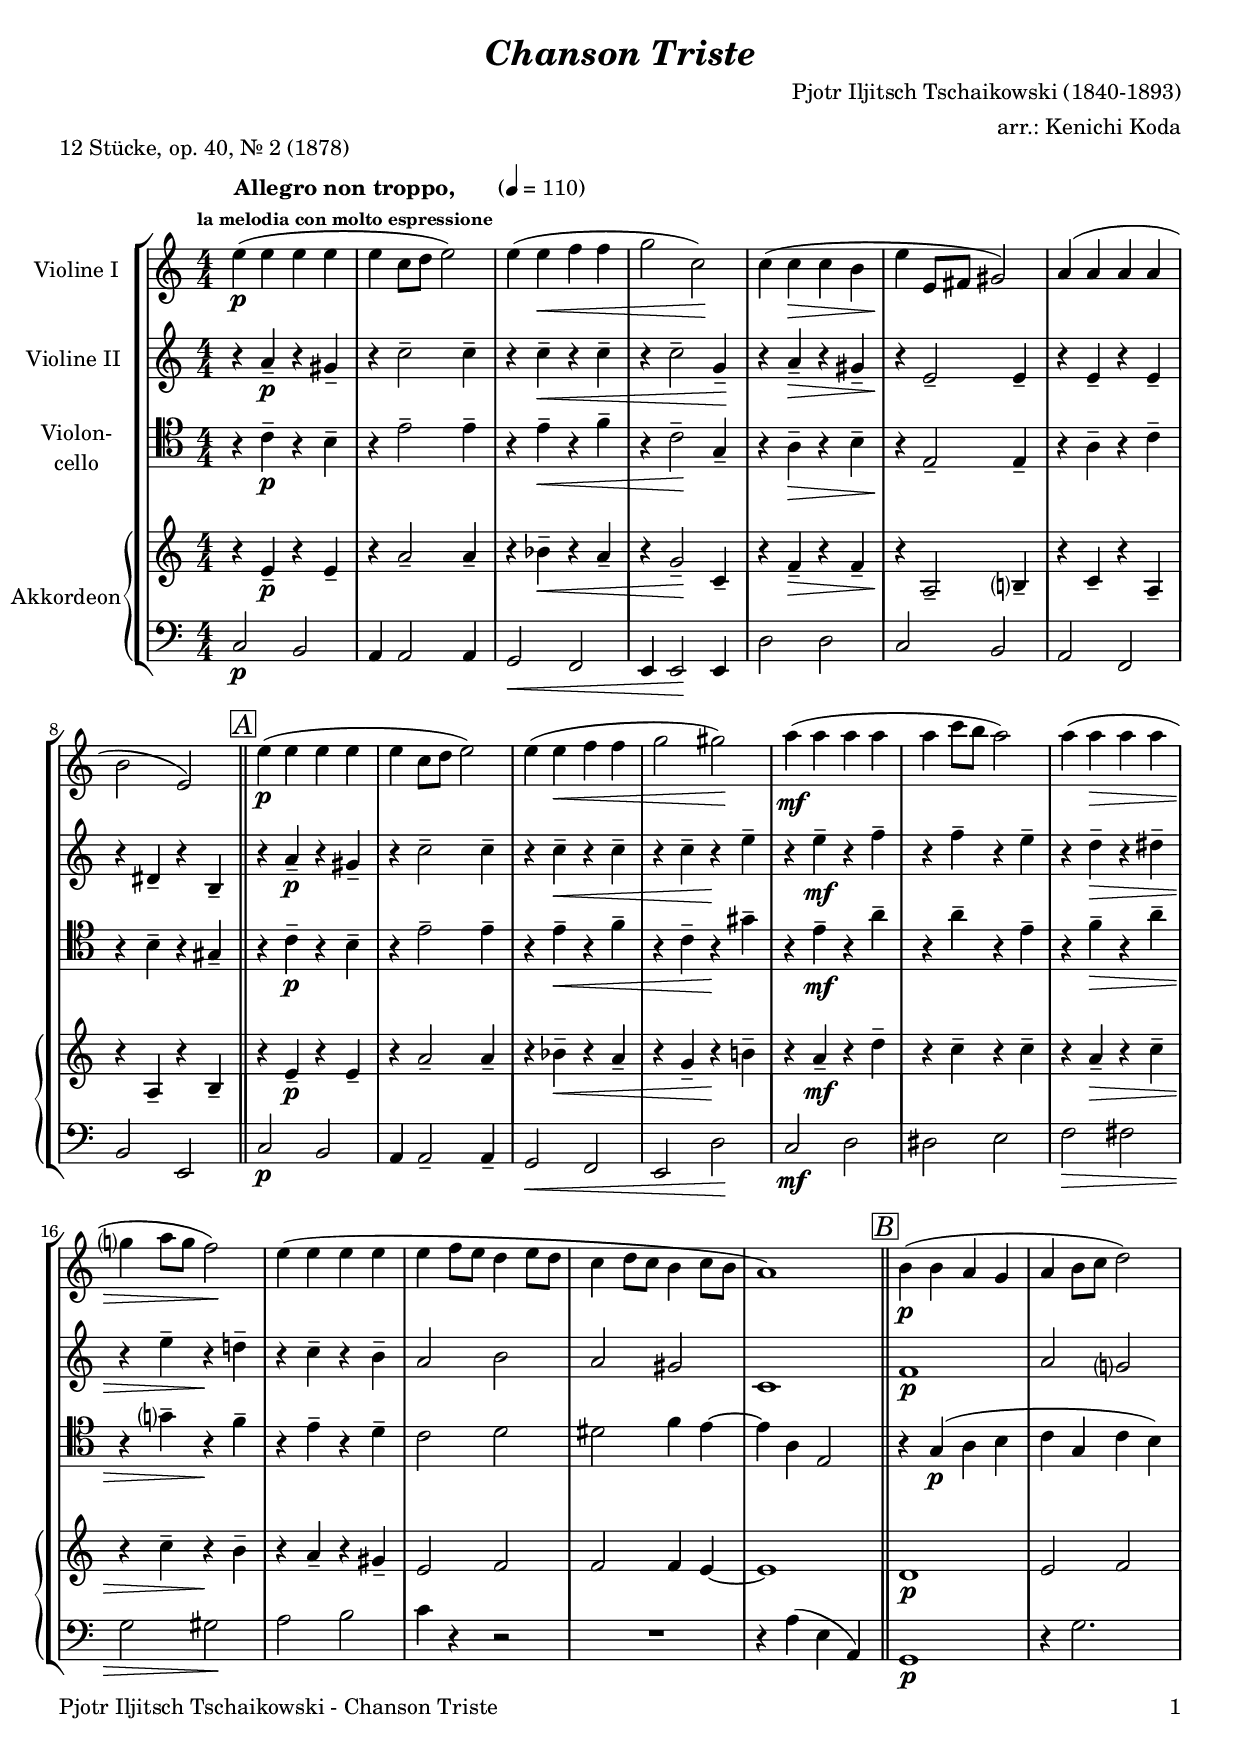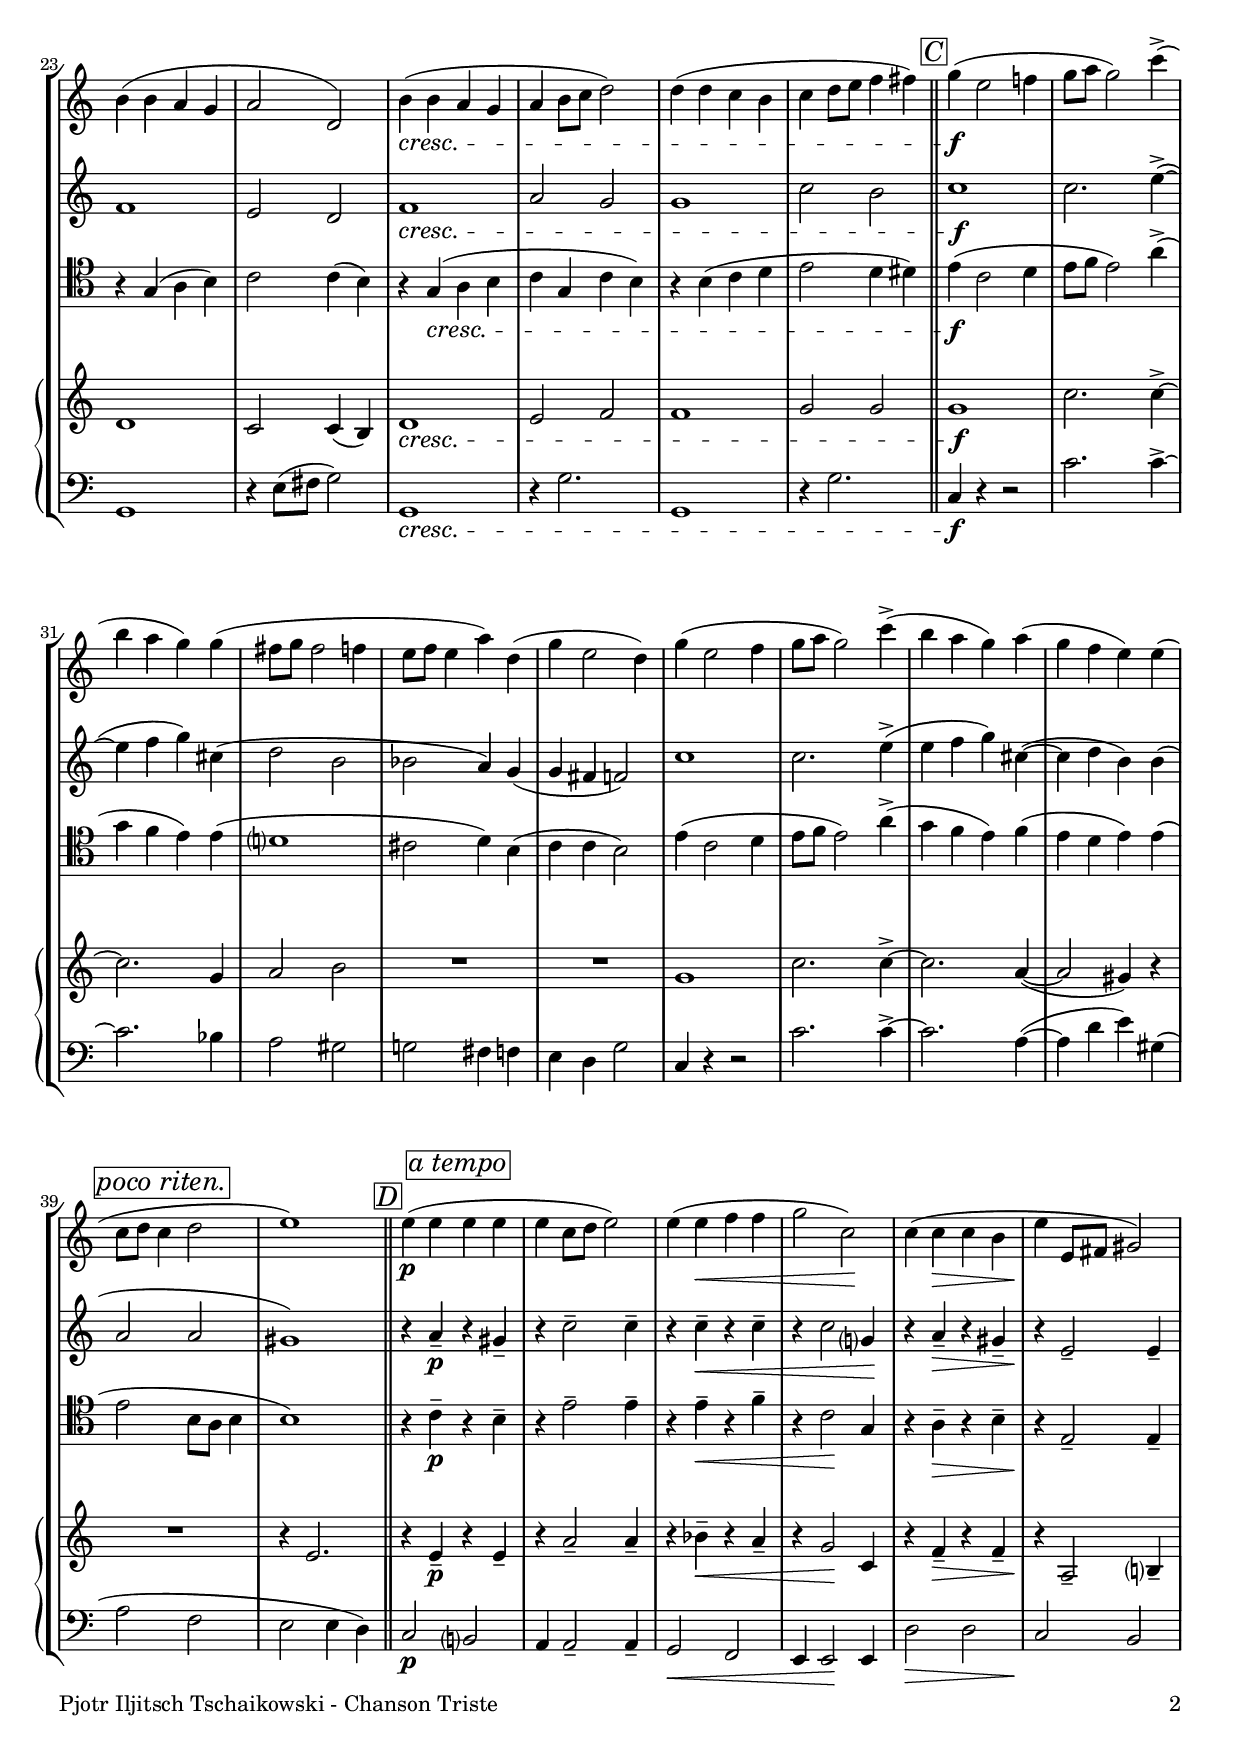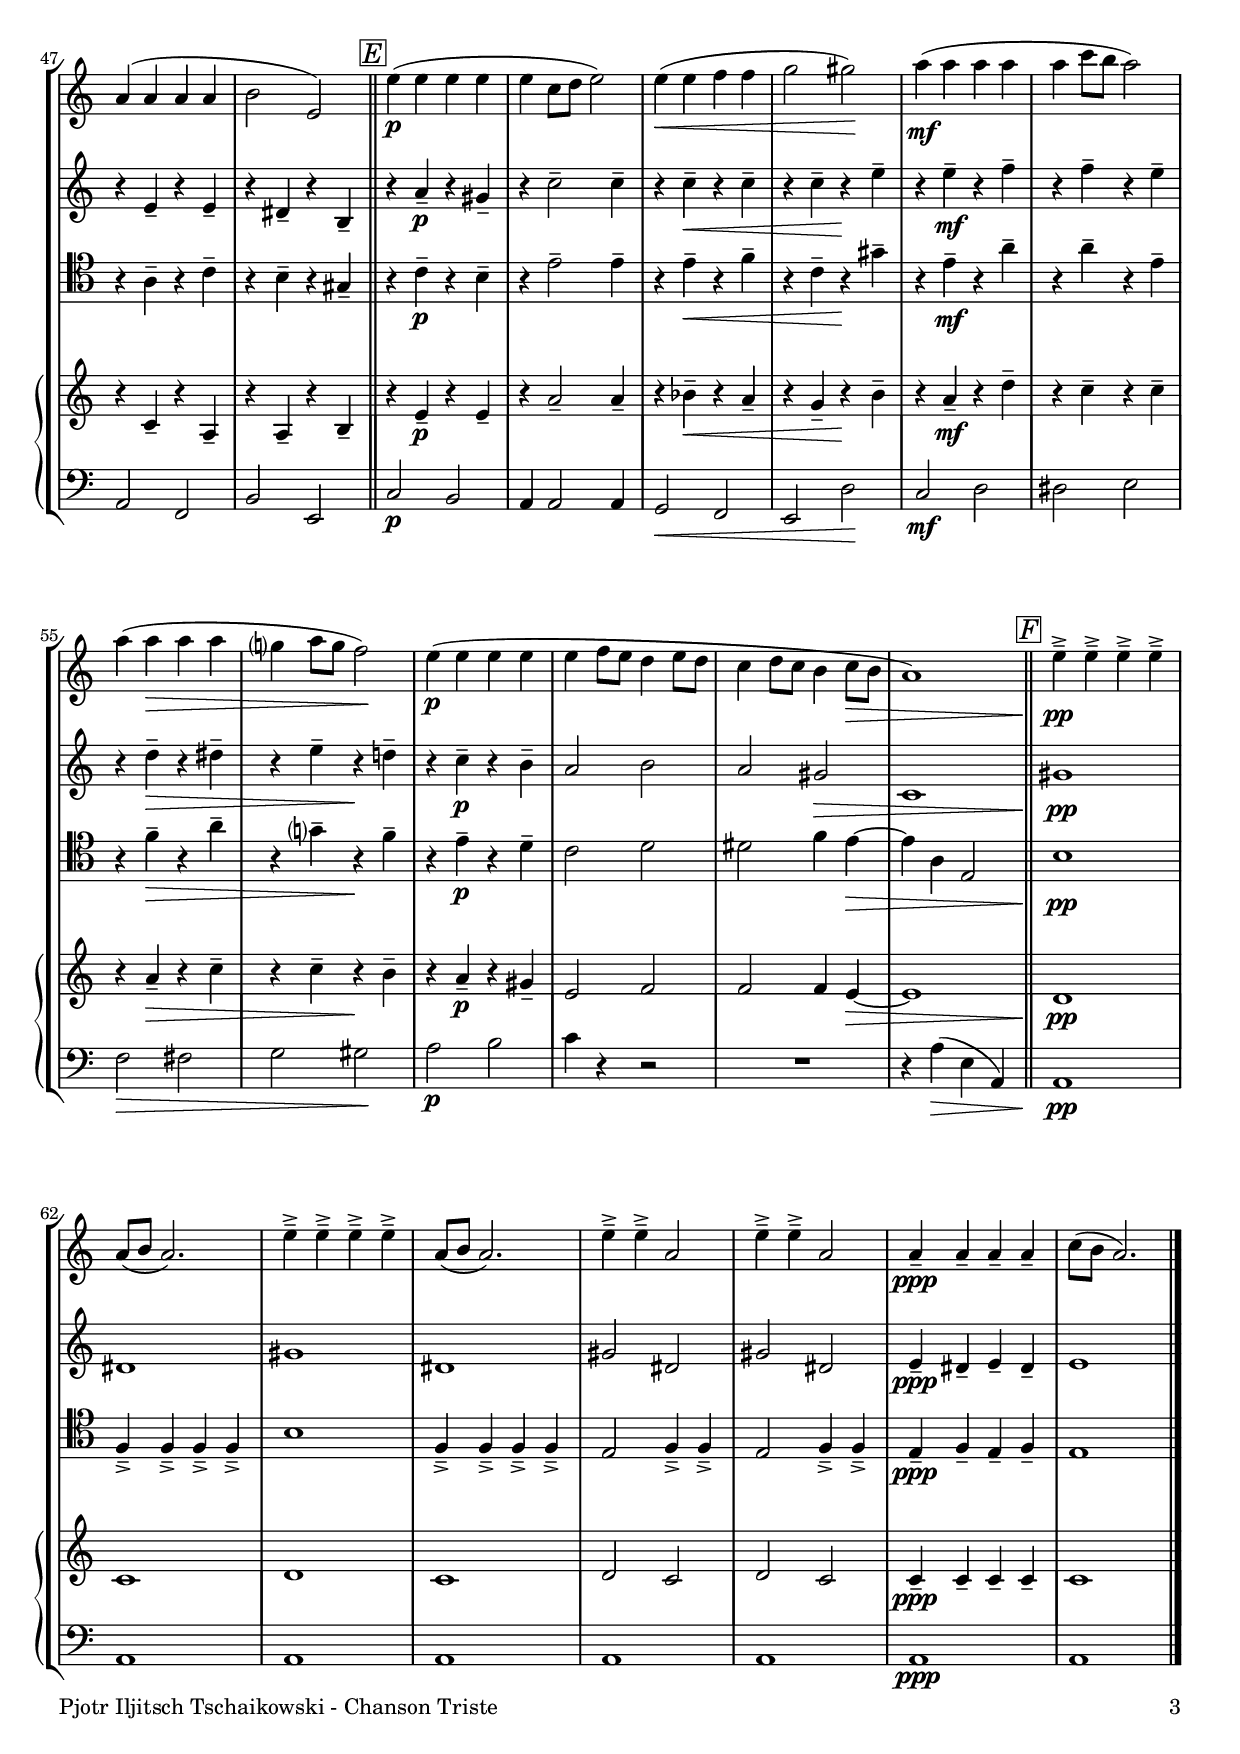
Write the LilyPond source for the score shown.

\version "2.24.3"
\include "deutsch.ly"

#(set-global-staff-size 19)

\header {
  title       = \markup \bold \italic "Chanson Triste"
  composer    = "Pjotr Iljitsch Tschaikowski (1840-1893)"
  arranger    = "arr.: Kenichi Koda"
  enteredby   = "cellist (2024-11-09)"
  piece       = "12 Stücke, op. 40, Nr. 2 (1878)"
}

voiceconsts = {
  \key a \minor
  \time 4/4
  \numericTimeSignature
  \compressEmptyMeasures
% Set default beaming for all staves
%  \set Timing.beamExceptions = #'()
%  \set Timing.baseMoment     = #(ly:make-moment 1 4)
%  \set Timing.beatStructure  = #'(1 1 1)
  \tempo \markup \center-column {
    "Allegro non troppo,"
    \tiny "la melodia con molto espressione"
  } 4=110
}

mipz = "pizzicato strings"
mivl = "violin"
miba = "cello"
% mikl = "bright acoustic"
% mikl = "church organ"
mikl = "concertina"

atem = \mark \markup \box \italic "a tempo"
pori = \mark \markup \box \italic "poco riten."

boxa = { \bar "||" \mark \markup \box \italic "A" }
boxb = { \bar "||" \mark \markup \box \italic "B" }
boxc = { \bar "||" \mark \markup \box \italic "C" }
boxd = { \bar "||" \mark \markup \box \italic "D" }
boxe = { \bar "||" \mark \markup \box \italic "E" }
boxf = { \bar "||" \mark \markup \box \italic "F" }

va = \relative c'' {
  \voiceconsts

  e4(\p e e e
  e c8 d e2)
  e4( e\< f f
  g2 c,)\!
  c4( c\> c h

  e\! e,8 fis gis2)
  a4( a a a
  h2 e,) \boxa
  e'4(\p e e e
  e c8 d e2)

  e4( e\< f f
  g2 gis)\!
  a4(\mf a a a
  a c8 h a2)
  a4( a\> a a

  g? a8 g f2)\!
  e4( e e e
  e f8 e d4 e8 d
  c4 d8 c h4 c8 h
  a1) \boxb

  h4(\p h a g
  a h8 c d2)
  h4( h a g
  a2 d,)
  h'4(\cresc h a g

  a h8 c d2)
  d4( d c h
  c d8 e f4 fis) \boxc
  g(\f e2 f!4
  g8 a g2) c4(->

  h a g) g(
  fis8 g fis2 f4
  e8 f e4 a) d,(
  g e2 d4)
  g( e2 f4

  g8 a g2) c4(->
  h a g) a(
  g f e) e( \pori
  c8 d c4 d2
  e1) \boxd
  e4(\p e \atem e e
  e c8 d e2)
  e4( e\< f f
  g2 c,)\!
  c4( c\> c h

  e\! e,8 fis gis2)
  a4( a a a
  h2 e,) \boxe
  e'4(\p e e e
  e c8 d e2)

  e4(\< e f f
  g2 gis)\!
  a4(\mf a a a
  a c8 h a2)
  a4( a\> a a

  g? a8 g f2)\!
  e4(\p e e e
  e f8 e d4 e8 d
  c4 d8 c h4 c8\> h
  a1) \boxf

  e'4--->\!\pp e---> e---> e--->
  a,8( h a2.)
  e'4---> e---> e---> e--->
  a,8( h a2.)

  e'4---> e---> a,2
  e'4---> e---> a,2
  a4--\ppp a-- a-- a--
  c8( h a2.) \bar "|."
}

vb = \relative c'' {
  \voiceconsts

  r4 a--\p r gis--
  r c2-- c4--
  r c--\< r c--
  r c2-- g4--\!
  r a--\> r gis--

  r\! e2-- e4--
  r e-- r e--
  r dis-- r h-- \boxa
  r a'--\p r gis--
  r c2-- c4--

  r c--\< r c--
  r c-- r\! e--
  r e--\mf r f--
  r f-- r e--
  r d--\> r dis--

  r e-- r\! d!--
  r c-- r h--
  a2 h
  a gis
  c,1 \boxb
  f\p

  a2 g?
  f1
  e2 d
  f1\cresc
  a2 g
  g1
  c2 h \boxc

  c1\f
  c2. e4(~->
  e f g) cis,(
  d2 h
  b a4) g(
  g fis f2)

  c'1
  c2. e4(->
  e f g) cis,(~
  cis d h) h( \pori
  a2 a
  gis1) \boxd

  r4 a--\p \atem r gis--
  r c2-- c4--
  r c--\< r c--
  r c2 g?4\!
  r a--\> r gis--

  r\! e2-- e4--
  r e-- r e--
  r dis-- r h-- \boxe
  r a'--\p r gis--
  r c2-- c4--

  r c--\< r c--
  r c-- r\! e--
  r e--\mf r f--
  r f-- r e--
  r d--\> r dis--

  r e-- r\! d!--
  r c--\p r h--
  a2 h
  a gis\>
  c,1 \boxf
  gis'\!\pp

  dis
  gis
  dis
  gis2 dis
  gis dis
  e4--\ppp dis-- e-- dis--
  e1 \bar "|."
}

vc = \relative c' {
  \voiceconsts
  \clef "tenor"
  
  r4 c--\p r h--
  r e2-- e4--
  r e--\< r f--
  r c2--\! g4--
  r a--\> r h--

  r\! e,2-- e4--
  r a-- r c--
  r h-- r gis-- \boxa
  r c--\p r h--
  r e2-- e4--

  r e--\< r f--
  r c-- r\! gis'--
  r e--\mf r a--
  r a-- r e--
  r f--\> r a--

  r g?-- r\! f--
  r e-- r d--
  c2 d
  dis f4 e~
  e a, e2 \boxb

  r4 g(\p a h
  c g c h)
  r g( a h)
  c2 c4( h)
  r g(\cresc a h

  c g c h)
  r h( c d
  e2 d4 dis) \boxc
  e(\f c2 d4
  e8 f e2) a4(->

  g f e) e(
  d?1
  cis2 d4) h(
  c c h2)
  e4( c2 d4
  e8 f e2) a4(->

  g f e) f(
  e d e) e( \pori
  e2 h8 a h4
  h1) \boxd
  r4 c--\p \atem r h--

  r e2-- e4--
  r e--\< r f--
  r c2\! g4
  r a--\> r h--
  r\! e,2-- e4--

  r a-- r c--
  r h-- r gis-- \boxe
  r c--\p r h--
  r e2-- e4--
  r e--\< r f--

  r c-- r\! gis'--
  r e--\mf r a--
  r a-- r e--
  r f--\> r a--
  r g?-- r\! f--

  r e--\p r d--
  c2 d
  dis f4 e~\>
  e a, e2 \boxf
  h'1\!\pp
  f4---> f---> f---> f--->

  h1
  f4---> f---> f---> f--->
  e2 f4---> f--->
  e2 f4---> f--->
  e--\ppp f-- e-- f--
  e1 \bar "|."
}

vd = \relative c' {
  \voiceconsts

  r4 e--\p r e--
  r a2-- a4--
  r b--\< r a--
  r g2--\! c,4--
  r f--\> r f--

  r\! a,2-- h?4--
  r c-- r a--
  r a-- r h-- \boxa
  r e--\p r e--
  r a2-- a4--

  r b--\< r a--
  r g-- r\! h!--
  r a--\mf r d--
  r c-- r c--
  r a--\> r c--

  r c-- r\! h--
  r a-- r gis--
  e2 f
  f f4 e~
  e1 \boxb
  d\p

  e2 f
  d1
  c2 c4( h)
  d1\cresc
  e2 f
  f1 g2 g \boxc
  g1\f
  c2. c4~->
  c2. g4
  a2 h
  R1*2
  g1
  c2. c4~->

  c2. a4(~
  a2 gis4) r \pori
  R1
  r4 e2. \boxd
  r4 e--\p \atem r e--
  r a2-- a4--

  r b--\< r a--
  r g2\! c,4
  r f--\> r f--
  r\! a,2-- h?4--
  r c-- r a--

  r a-- r h-- \boxe
  r e--\p r e--
  r a2-- a4--
  r b--\< r a--
  r g-- r\! h--

  r a--\mf r d--
  r c-- r c--
  r a--\> r c--
  r c-- r\! h--
  r a--\p r gis--

  e2 f
  f f4 e~\>
  e1 \boxf
  d\!\pp
  c
  d

  c
  d2 c
  d c
  c4--\ppp c-- c-- c--
  c1 \bar "|."
}

ve = \relative c {
  \voiceconsts
  \clef "bass"

  c2\p h
  a4 a2 a4
  g2\< f
  e4 e2\! e4
  d'2 d
  c h

  a f
  h e, \boxa
  c'\p h
  a4 a2-- a4--
  g2\< f
  e d'\!

  c\mf d
  dis e
  f\> fis
  g gis\!
  a h
  c4 r r2

  R1
  r4 a( e a,) \boxb
  g1\p
  r4 g'2.
  g,1
  r4 e'8( fis g2)
  g,1\cresc

  r4 g'2.
  g,1
  r4 g'2. \boxc
  c,4\f r r2
  c'2. c4~->
  c2. b4
  a2 gis

  g! fis4 f
  e d g2
  c,4 r r2
  c'2. c4~->
  c2. a4(~
  a d e) gis,( \pori

  a2 f
  e e4 d) \boxd
  c2\p \atem h?
  a4 a2-- a4--
  g2\< f
  e4 e2\! e4

  d'2\> d
  c\! h
  a
  f
  h e, \boxe
  c'\p h
  a4 a2 a4

  g2\< f
  e d'\!
  c\mf d
  dis e
  f\> fis
  g gis\!

  a\p h
  c4 r r2
  R1
  r4 a(\> e a,) \boxf
  a1\!\pp

  a
  a
  a
  a
  a
  a\ppp
  a \bar "|."
}


music = \new StaffGroup <<
  \new Staff {
    \set Staff.midiInstrument = \mivl
    \set Staff.instrumentName = \markup \center-column { "Violine I" }
    \transpose a a { \va }
  }

  \new Staff {
    \set Staff.midiInstrument = \mivl
    \set Staff.instrumentName = \markup \center-column { "Violine II" }
    \transpose a a { \vb }
  }

  \new Staff {
    \set Staff.midiInstrument = \miba
    \set Staff.instrumentName = \markup \center-column { "Violon-" "cello" }
    \transpose a a { \vc }
  }

  \new PianoStaff <<
    \set PianoStaff.midiInstrument = \mikl
    \set PianoStaff.instrumentName = \markup \center-column { "Akkordeon" }
    <<
      \new Staff {
	\transpose a a { \vd }
      }
      
      %    \new Dynamics \vdy
      
      \new Staff {
	\transpose a a { \ve }
      }
    >>  
  >>
>>

\book {
  \paper {
    print-page-number = ##t
    print-first-page-number = ##t
    ragged-last-bottom = ##f
    oddHeaderMarkup = \markup \null
    evenHeaderMarkup = \markup \null
    oddFooterMarkup = \markup {
      \fill-line {
        \if \should-print-page-number
        "Pjotr Iljitsch Tschaikowski - Chanson Triste" \fromproperty #'page:page-number-string
      }
    }
    evenFooterMarkup = \oddFooterMarkup
  } \score {
    \music
    \layout {}
  }

  \score {
    \unfoldRepeats \music

    \midi {
      \context {
        \Score
      }
    }
  }
}
